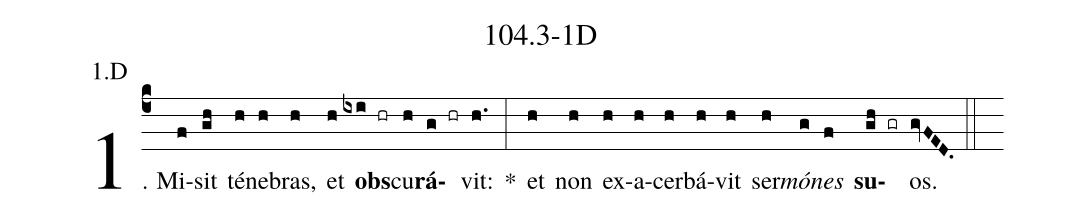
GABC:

name: 104.3-1D;
annotation: 1.D;
%%
(c4)1. Mi(f)sit(gh) té(h)ne(h)bras,(h) et(h) <b>obs</b>(ixi hr)cu(h)<b>rá</b>(g hr)vit:(h.) *(:) et(h) non(h) ex(h)a(h)cer(h)bá(h)vit(h) ser(h)<i>mó</i>(g)<i>nes</i>(f) <b>su</b>(gh gr)os.(gvFED.) (::)


%E(h) u(h) o(g) u(f) a(gh) e.(gvFED.) (::)
